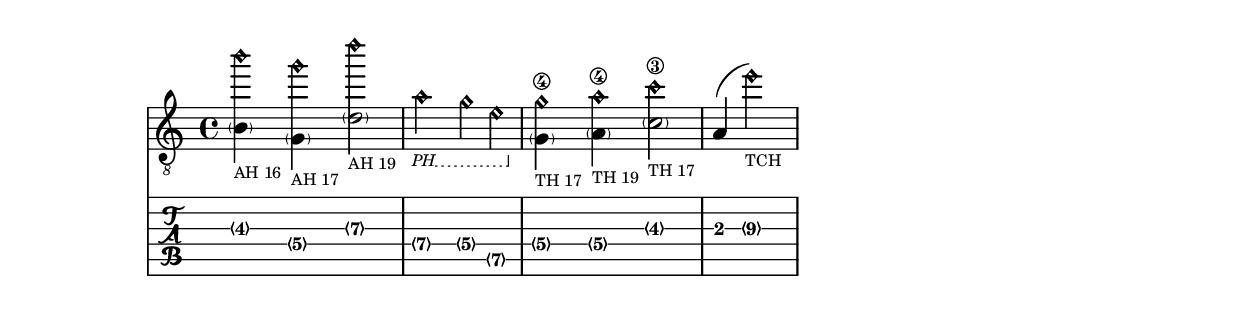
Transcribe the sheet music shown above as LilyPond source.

% DO NOT EDIT this file manually; it is automatically
% generated from Documentation/snippets/new
% Make any changes in Documentation/snippets/new/
% and then run scripts/auxiliar/makelsr.py
%
% This file is in the public domain.
%% Note: this file works from version 2.13.49
\version "2.14.0"

\header {
%% Translation of GIT committish: 59caa3adce63114ca7972d18f95d4aadc528ec3d
  texidoces = "
Armónicos sobre cuerdas pisadas (armónicos artificiales):
"
  doctitlees = "Armónicos sobre cuerdas pisadas en tablatura"



%% Translation of GIT committish: f86f00c1a8de0f034ba48506de2801c074bd5422
  texidocde = "
Flageolett für Bundinstrumente:
"
  doctitlede = "Flageolett von Bundinstrumenten in einer Tabulatur"

  lsrtags = "fretted-strings"
  texidoc = "
Fretted-string harmonics:
"
  doctitle = "Fretted-string harmonics in tablature"
} % begin verbatim


pinchedHarmonics = {
   \textSpannerDown
   \override TextSpanner #'bound-details #'left #'text =
      \markup {\halign #-0.5 \teeny "PH" }
      \override TextSpanner #'style =
         #'dashed-line
   \override TextSpanner #'dash-period = #0.6
   \override TextSpanner #'bound-details #'right #'attach-dir = #1
   \override TextSpanner #'bound-details #'right #'text =
      \markup { \draw-line #'(0 . 1) }
   \override TextSpanner #'bound-details #'right #'padding = #-0.5
}

harmonics = {
  %artificial harmonics (AH)
  \textLengthOn
  <\parenthesize b b''\harmonic>4_\markup{ \teeny "AH 16" }
  <\parenthesize g g''\harmonic>4_\markup{ \teeny "AH 17" }
  <\parenthesize d' d'''\harmonic>2_\markup{ \teeny "AH 19" }
  %pinched harmonics (PH)
  \pinchedHarmonics
  <a'\harmonic>2\startTextSpan
  <g'\harmonic>4
  <e'\harmonic>4\stopTextSpan
  %tapped harmonics (TH)
  <\parenthesize g\4 g'\harmonic>4_\markup{ \teeny "TH 17" }
  <\parenthesize a\4 a'\harmonic>4_\markup{ \teeny "TH 19" }
  <\parenthesize c'\3 c''\harmonic>2_\markup{ \teeny "TH 17" }
  %touch harmonics (TCH)
  a4( <e''\harmonic>2. )_\markup{ \teeny "TCH" }
}

frettedStrings = {
  %artificial harmonics (AH)
  \harmonicByFret #4 g4\3
  \harmonicByFret #5 d4\4
  \harmonicByFret #7 g2\3
  %pinched harmonics (PH)
  \harmonicByFret #7 d2\4
  \harmonicByFret #5 d4\4
  \harmonicByFret #7 a4\5
  %tapped harmonics (TH)
  \harmonicByFret #5 d4\4
  \harmonicByFret #5 d4\4
  \harmonicByFret #4 g2\3
  %touch harmonics (TCH)
  a4 \harmonicByFret #9 g2.\3
}

\score {
  <<
    \new Staff {
      \new Voice {
        \clef "treble_8"
        \harmonics
      }
    }
    \new TabStaff {
      \new TabVoice {
        \frettedStrings
      }
    }
  >>
}
